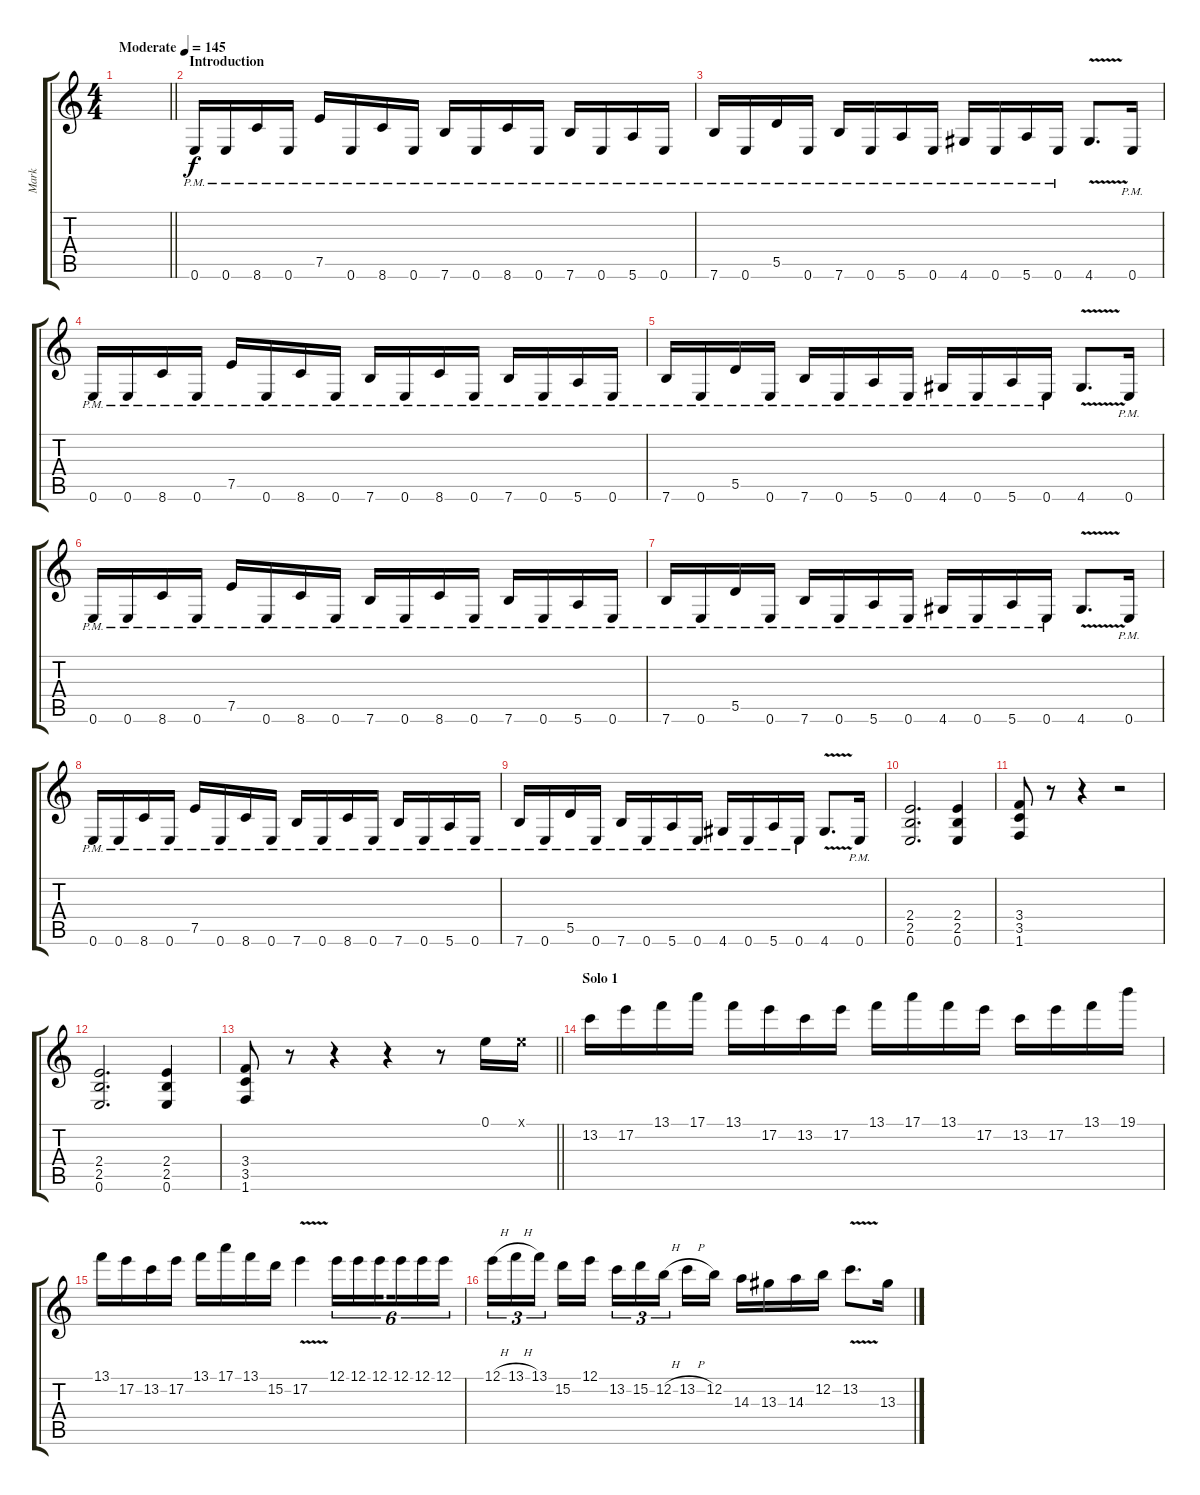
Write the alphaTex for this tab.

\track ("Mark" "Mark") {instrument distortionguitar}
\staff {score tabs}
\tuning (E4 B3 G3 D3 A2 E2) {hide}
\ts (4 4)
\tempo (145 "Moderate")
\clef g2
\barLineRight lightlight
\ks c
|
\section ("" "Introduction")
0.6{pm}.16 0.6{pm}.16 8.6{pm}.16 0.6{pm}.16 7.5{pm}.16 0.6{pm}.16 8.6{pm}.16 0.6{pm}.16 7.6{pm}.16 0.6{pm}.16 8.6{pm}.16 0.6{pm}.16 7.6{pm}.16 0.6{pm}.16 5.6{pm}.16 0.6{pm}.16 |
7.6{pm}.16 0.6{pm}.16 5.5{pm}.16 0.6{pm}.16 7.6{pm}.16 0.6{pm}.16 5.6{pm}.16 0.6{pm}.16 4.6{pm}.16 0.6{pm}.16 5.6{pm}.16 0.6{pm}.16 4.6{v}.8{d} 0.6{pm}.16 |
0.6{pm}.16 0.6{pm}.16 8.6{pm}.16 0.6{pm}.16 7.5{pm}.16 0.6{pm}.16 8.6{pm}.16 0.6{pm}.16 7.6{pm}.16 0.6{pm}.16 8.6{pm}.16 0.6{pm}.16 7.6{pm}.16 0.6{pm}.16 5.6{pm}.16 0.6{pm}.16 |
7.6{pm}.16 0.6{pm}.16 5.5{pm}.16 0.6{pm}.16 7.6{pm}.16 0.6{pm}.16 5.6{pm}.16 0.6{pm}.16 4.6{pm}.16 0.6{pm}.16 5.6{pm}.16 0.6{pm}.16 4.6{v}.8{d} 0.6{pm}.16 |
0.6{pm}.16 0.6{pm}.16 8.6{pm}.16 0.6{pm}.16 7.5{pm}.16 0.6{pm}.16 8.6{pm}.16 0.6{pm}.16 7.6{pm}.16 0.6{pm}.16 8.6{pm}.16 0.6{pm}.16 7.6{pm}.16 0.6{pm}.16 5.6{pm}.16 0.6{pm}.16 |
7.6{pm}.16 0.6{pm}.16 5.5{pm}.16 0.6{pm}.16 7.6{pm}.16 0.6{pm}.16 5.6{pm}.16 0.6{pm}.16 4.6{pm}.16 0.6{pm}.16 5.6{pm}.16 0.6{pm}.16 4.6{v}.8{d} 0.6{pm}.16 |
0.6{pm}.16 0.6{pm}.16 8.6{pm}.16 0.6{pm}.16 7.5{pm}.16 0.6{pm}.16 8.6{pm}.16 0.6{pm}.16 7.6{pm}.16 0.6{pm}.16 8.6{pm}.16 0.6{pm}.16 7.6{pm}.16 0.6{pm}.16 5.6{pm}.16 0.6{pm}.16 |
7.6{pm}.16 0.6{pm}.16 5.5{pm}.16 0.6{pm}.16 7.6{pm}.16 0.6{pm}.16 5.6{pm}.16 0.6{pm}.16 4.6{pm}.16 0.6{pm}.16 5.6{pm}.16 0.6{pm}.16 4.6{v}.8{d} 0.6{pm}.16 |
(2.4 2.5 0.6).2{d} (2.4 2.5 0.6).4 |
(3.4 3.5 1.6).8 r.8 r.4 r.2 |
(2.4 2.5 0.6).2{d} (2.4 2.5 0.6).4 |
\barLineRight lightlight
(3.4 3.5 1.6).8 r.8 r.4 r.4 r.8 0.1.16 0.1{x}.16 |
\section ("" "Solo 1")
13.2.16 17.2.16 13.1.16 17.1.16 13.1.16 17.2.16 13.2.16 17.2.16 13.1.16 17.1.16 13.1.16 17.2.16 13.2.16 17.2.16 13.1.16 19.1.16 |
13.1.16 17.2.16 13.2.16 17.2.16 13.1.16 17.1.16 13.1.16 15.2.16 17.2{v}.4 12.1.16{tu (6 4)} 12.1.16{tu (6 4)} 12.1.16{tu (6 4) beam splitsecondary} 12.1.16{tu (6 4)} 12.1.16{tu (6 4)} 12.1.16{tu (6 4)} |
12.1{h}.16{tu (3 2)} 13.1{h}.16{tu (3 2)} 13.1.16{tu (3 2) beam splitsecondary} 15.2.16 12.1.16 13.2.16{tu (3 2)} 15.2.16{tu (3 2)} 12.2{h}.16{tu (3 2) beam splitsecondary} 13.2{h}.16 12.2.16 14.3.16 13.3.16 14.3.16 12.2.16 13.2{v}.8{d} 13.3.16
